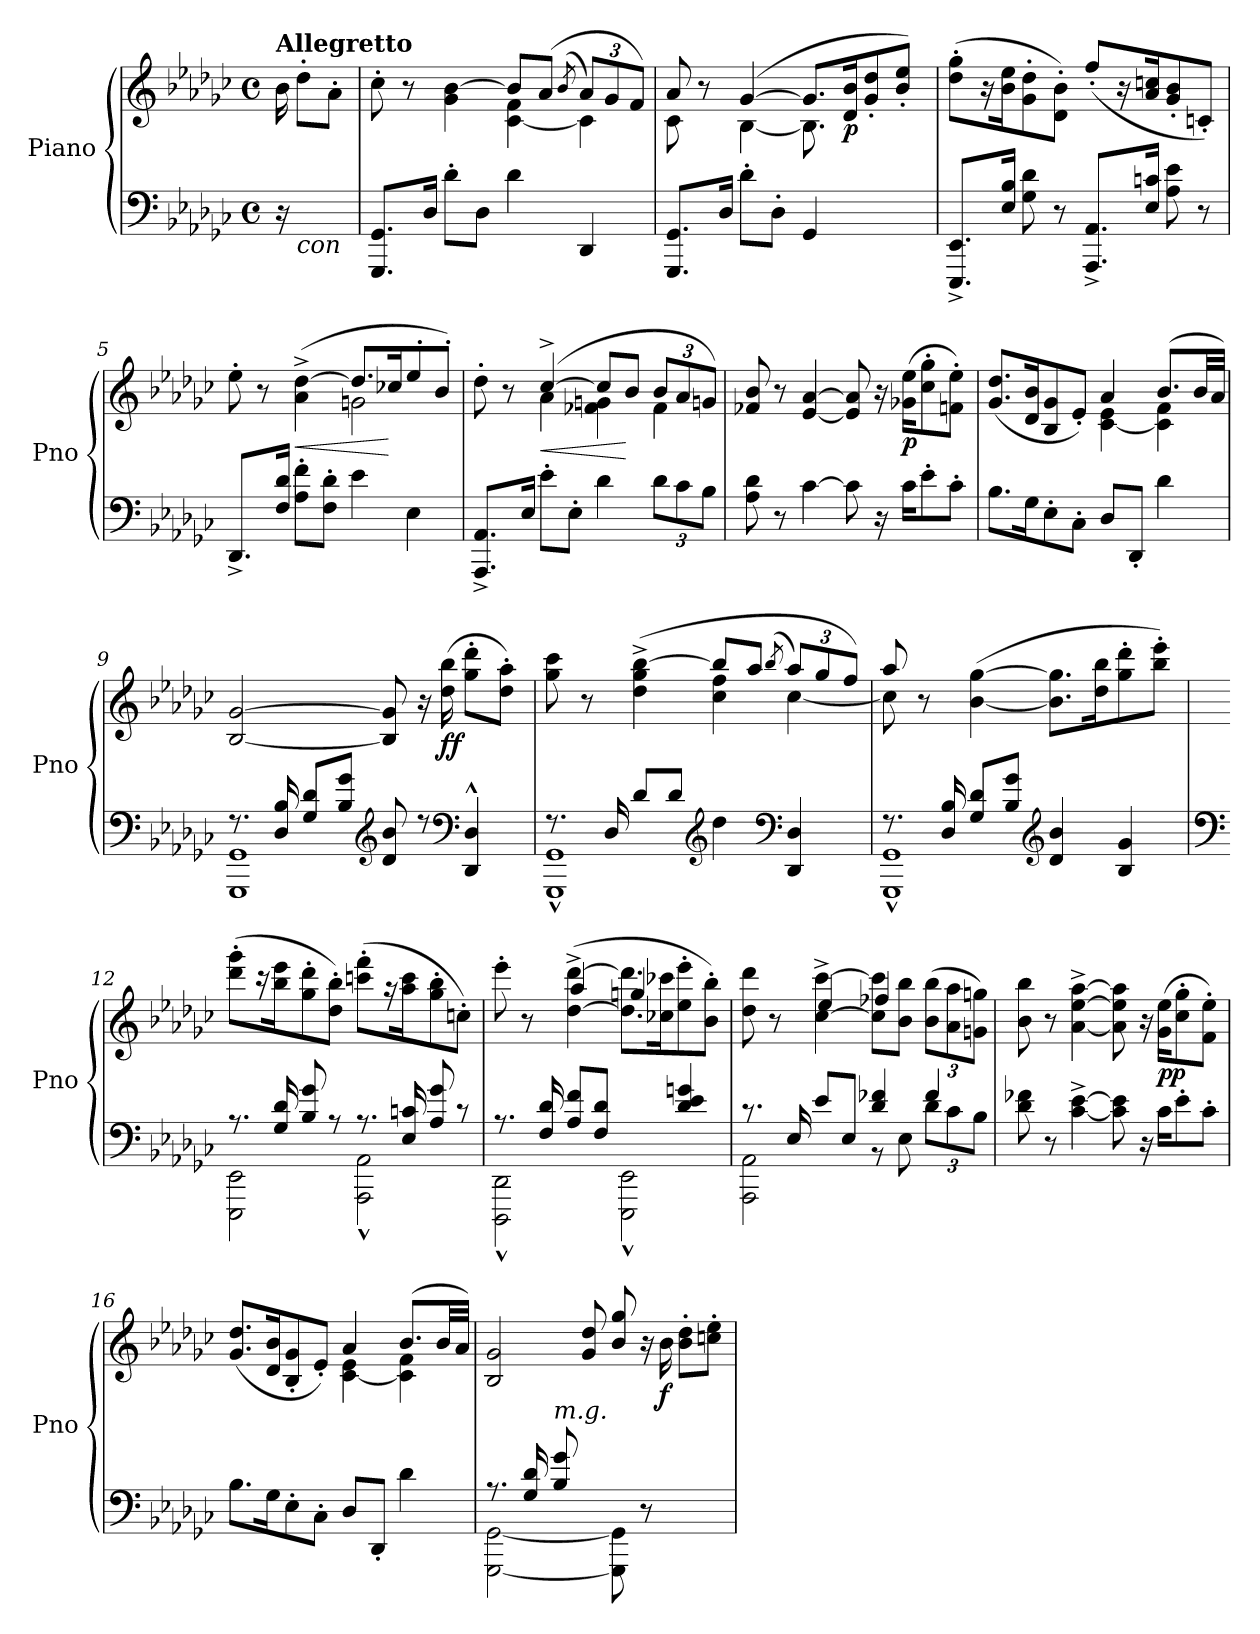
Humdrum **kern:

**kern	**kern	**dynam
*part1	*part1	*part1
*staff2	*staff1	*staff1/2
*I"Piano	*	*
*I'Pno	*	*
*clefF4	*clefG2	*
*k[b-e-a-d-g-c-]	*k[b-e-a-d-g-c-]	*
*M4/4	*M4/4	*
*met(c)	*met(c)	*
*MM96	*MM96	*
=1	=1	=1
!	!LO:TX:a:B:t=Allegretto	!
!	!	!LO:DY:b
!	!	!LO:DY:n=1:b
16r	16b-\	mf other-dynamics
!LO:TX:b:i:t=con	!	!
4ryy	8dd-'\L	.
.	8a-'\J	.
=2	=2	=2
*	*^	*
8.GGG-/ 8.GG-/L	8cc-'\	2ryy	.
.	8r	.	.
16D-/Jk	.	.	.
8d-'\L	4g-\ [4b-\	.	.
8D-\J	.	.	.
4d-\	8b-/L]	[4c-\ 4f\	.
.	(>8a-/J	.	.
.	(<8qb-/	.	.
*	*Xbrackettup	*	*
4DD-/	12a-/L)	4c-\]	.
.	12g-/	.	.
.	12f/J)	.	.
=3	=3	=3	=3
8.GGG-/ 8.GG-/L	8a-/	8c-\	.
.	8r	8ryy	.
16D-/Jk	.	.	.
8d-'\L	(>[4g-/	[4B-\	.
8D-'\J	.	.	.
4GG-/	8.g-/L]	8.B-\]	.
!	!	!	!LO:DY:b
.	16d-/ 16b-/K	4ryy	p
4ryy	8g-/' 8dd-/'	.	.
.	8b-/' 8ee-/'J)	.	.
.	.	16ryy	.
*	*v	*v	*
!!LO:LB:g=z
=4	=4	=4
8.EEE-/^ 8.EE-/^L	(>8dd-\' 8gg-\'L	.
.	16r	.
16E-/ 16B-/Jk	16b-\ 16ee-\K	.
8G-\ 8d-\	8g-\' 8dd-\'	.
8r	8d-\' 8b-\'J)	.
8.AAA-/^ 8.AA-/^L	(>8ff'/L	.
.	16r	.
16E-/ 16cn/Jk	16a-/ 16ccn/K	.
8A-\ 8e-\	8g-/' 8b-/'	.
8r	8cn'/J)	.
=5	=5	=5
*	*^	*
8.DD-^/L	8ee-'\	2ryy	.
.	8r	.	.
16F/ 16d-/Jk	.	.	.
!	!	!	!LO:HP:b
8A-\' 8f\'L	(>4a-\^ [4dd-\^	.	<
8F\' 8d-\'J	.	.	.
4e-\	8.dd-/L]	2gn\	.
.	16cc-X/K	.	[
4E-\	8ee-'/	.	.
.	8b-'/J)	.	.
=6	=6	=6	=6
8.AAA-/^ 8.AA-/^L	8dd-'\	4ryy	.
.	8r	.	.
16E-/Jk	.	.	.
!	!	!	!LO:HP:b
8e-'\L	(>[4cc-^/	4a-\	<
8E-'\J	.	.	.
4d-\	8cc-/L]	4f-X\ 4gn\	.
.	8b-/J	.	[
*Xbrackettup	*	*	*
12d-\L	12b-/L	4f-\	.
12c-\	12a-/	.	.
12B-\J	12gn/J)	.	.
*	*v	*v	*
!!LO:LB:g=z
=7	=7	=7
8A-\ 8d-\	8f-X/ 8b-/	.
8r	8r	.
[4c-\	[4e-/ [4a-/	.
8c-\]	8e-/] 8a-/]	.
16r	16r	.
!	!	!LO:DY:b
16c-\KL	(>16g-X\ 16ee-\KL	p
8e-'\	8cc-\' 8gg-\'	.
8c-'\J	8fn\' 8ee-\'J)	.
=8	=8	=8
*	*^	*
8.B-\L	(<8.g-/ 8.dd-/L	2ryy	.
16G-\K	16d-/ 16b-/K	.	.
8E-'\	8B-/ 8g-/	.	.
8C-'\J	8e-'/J)	.	.
8D-/L	4a-/	[4c-\ 4e-\	.
8DD-'/J	.	.	.
4d-\	(>8.b-/L	4c-\] 4f\	.
.	32b-/LL	.	.
.	32a-/JJJ)	.	.
*	*v	*v	*
=9	=9	=9
*^	*	*
8.r	1GGG- 1GG-	[2B-/ [2g-/	.
16D-/ 16B-/	.	.	.
8G-/ 8d-/L	.	.	.
8B-/ 8g-/J	.	.	.
*clefG2	*	*	*
8d-/ 8b-/	.	8B-/] 8g-/]	.
8r	.	16r	.
!	!	!	!LO:DY:b
.	.	(>16dd-\ 16bb-\	ff
*clefF4	*	*	*
4DD-/^^ 4D-/^^	.	8gg-\' 8ddd-\'L	.
.	.	8dd-\' 8aa-\'J)	.
!!LO:PB:g=z
=10	=10	=10	=10
*	*	*^	*
8.r	1GGG-^^ 1GG-^^	8gg-\ 8ccc-\	2ryy	.
.	.	8r	.	.
16D-/	.	.	.	.
8d-/L	.	(>4dd-\^ 4gg-\^ [4bb-\^	.	.
8d-/J	.	.	.	.
*clefG2	*	*	*	*
4dd-\	.	8bb-/L]	4cc-\ 4ff\	.
.	.	8aa-/J	.	.
*clefF4	*	*	*	*
.	.	(<8qbb-/	.	.
4DD-/ 4D-/	.	12aa-/L)	[4cc-\	.
.	.	12gg-/	.	.
.	.	12ff/J)	.	.
=11	=11	=11	=11	=11
8.r	1GGG-^^ 1GG-^^	8aa-/	8cc-\]	.
.	.	8r	2..ryy	.
16D-/ 16B-/	.	.	.	.
8G-/ 8d-/L	.	(>[4b-\ [4gg-\	.	.
8B-/ 8g-/J	.	.	.	.
*clefG2	*	*	*	*
4d-/ 4b-/	.	8.b-\] 8.gg-\]L	.	.
.	.	16dd-\ 16bb-\K	.	.
!	!	!	!	!LO:DY:b
!	!	!	!	!LO:DY:n=1:b
4B-/ 4g-/	.	8gg-\' 8ddd-\'	.	other-dynamics ff
.	.	8bb-\' 8eee-\'J)	.	.
*	*	*v	*v	*
=12	=12	=12	=12
*clefF4	*	*	*
8.r	2EEE-\ 2EE-\	(>8ddd-\' 8ggg-\'L	.
.	.	16r	.
16G-/ 16d-/	.	16bb-\ 16eee-\K	.
8B-/ 8g-/	.	8gg-\' 8ddd-\'	.
8r	.	8dd-\' 8bb-\'J)	.
8.r	2AAA-\^^ 2AA-\^^	(>8cccn\' 8fff\'L	.
.	.	16r	.
16E-/ 16cn/	.	16aa-\ 16ccc\K	.
8A-/ 8g-/	.	8gg-\' 8bb-\'	.
8r	.	8ccn'\J)	.
!!LO:LB:g=z
=13	=13	=13	=13
*	*	*^	*
8.r	2DDD-\^^ 2DD-\^^	8eee-'\	4ryy	.
.	.	8r	.	.
16F/ 16d-/	.	.	.	.
8A-/ 8f/L	.	(>[4dd-\^ [4ddd-\^	4aa-/	.
8F/ 8d-/J	.	.	.	.
4ryy	2EEE-\^^ 2EE-\^^	8.dd-\] 8.ddd-\]L	4ggn/	.
.	.	16cc-X\ 16ccc-X\K	.	.
4d-/ 4e-/ 4gn/	.	8ee-\' 8eee-\'	4ryy	.
.	.	8b-\' 8bb-\'J)	.	.
=14	=14	=14	=14	=14
8.r	2AAA-\ 2AA-\	8dd-\ 8ddd-\	4ryy	.
.	.	8r	.	.
16E-/	.	.	.	.
8e-/L	.	[4cc-\^ [4ccc-\^	4ee-/	.
8E-/J	.	.	.	.
4d-/ 4f-X/	8r	8cc-\] 8ccc-\]L	4ff-X/	.
.	8E-\	8b-\ 8bb-\J	.	.
4f-/	12d-\L	(>12b-\ 12bb-\L	4ryy	.
.	12c-\	12a-\ 12aa-\	.	.
.	12B-\J	12gn\ 12ggn\J)	.	.
*v	*v	*	*	*
*	*v	*v	*
=15	=15	=15
8d-\ 8f-X\	8b-\ 8bb-\	.
8r	8r	.
[4c-\^ [4e-\^	[4a-\^ [4ee-\^ [4aa-\^	.
8c-\] 8e-\]	8a-\] 8ee-\] 8aa-\]	.
16r	16r	.
!	!	!LO:DY:b
16c-\KL	(>16g-\ 16ee-\KL	pp
8e-'\	8cc-\' 8gg-\'	.
8c-'\J	8f\' 8ee-\'J)	.
!!LO:LB:g=z
=16	=16	=16
*	*^	*
8.B-\L	(<8.g-/ 8.dd-/L	2ryy	.
16G-\K	16d-/ 16b-/K	.	.
8E-'\	8B-/' 8g-/'	.	.
8C-'\J	8e-'/J)	.	.
8D-/L	4a-/	[4c-\ 4e-\	.
8DD-'/J	.	.	.
4d-\	(>8.b-/L	4c-\] 4f\	.
.	32b-/LL	.	.
.	32a-/JJJ)	.	.
=17	=17	=17	=17
*^	*	*^	*
8.r	[2GGG-\ [2GG-\	2B-/ 2g-/	4.ryy	4.ryy	.
16G-/ 16d-/	.	.	.	.	.
!LO:TX:a:i:t=m.g.	!	!	!	!	!
8B-/ 8g-/L	.	.	.	.	.
8ryy	.	.	(8g-/ 8dd-/	8g-\J	.
8GGG-\] 8GG-\]	2ryy	8b-/ 8gg-/	2ryy	2ryy	.
8r	.	16r	.	.	.
!	!	!	!	!	!LO:DY:b
.	.	16b-\	.	.	f
4ryy	.	8b-\' 8dd-\'L	.	.	.
.	.	8ccn\' 8ee-\'J	.	.	.
*v	*v	*	*	*	*
*	*v	*v	*v	*
=	=	=
*-	*-	*-
